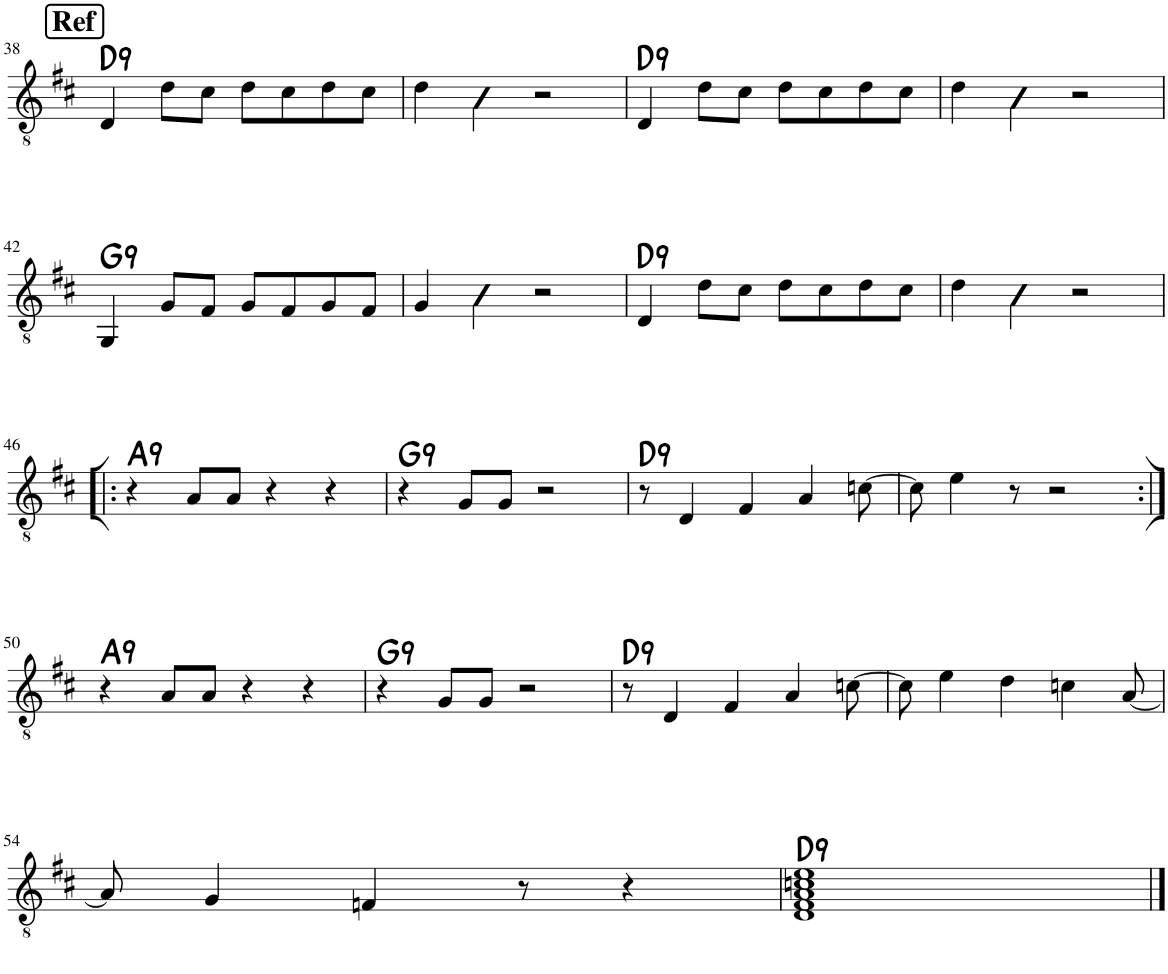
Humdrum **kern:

**kern	**harte
*part1	*part1
*staff1	*
*I"Classical Guitar	*
*I'Guit.	*
!!LO:PB:g=z
*clefGv2	*
*k[f#c#]	*
*M4/4	*
!!LO:REH:place=s1:a:B:rj:fs=14:t=Ref
=38	=38
!	!LO:H:kt=9
4D/	D:9
8d\L	.
8c#\J	.
8d\L	.
8c#\	.
8d\	.
8c#\J	.
=39	=39
4d\	.
4d\	.
2r	.
=40	=40
!	!LO:H:kt=9
4D/	D:9
8d\L	.
8c#\J	.
8d\L	.
8c#\	.
8d\	.
8c#\J	.
=41	=41
4d\	.
4d\	.
2r	.
!!LO:LB:g=z
=42	=42
!	!LO:H:kt=9
4GG/	G:9
8G/L	.
8F#/J	.
8G/L	.
8F#/	.
8G/	.
8F#/J	.
=43	=43
4G/	.
4G\	.
2r	.
=44	=44
!	!LO:H:kt=9
4D/	D:9
8d\L	.
8c#\J	.
8d\L	.
8c#\	.
8d\	.
8c#\J	.
=45	=45
4d\	.
4d\	.
2r	.
!!LO:LB:g=z
=46!|:	=46!|:
!	!LO:H:kt=9
4r	A:9
8A/L	.
8A/J	.
4r	.
4r	.
=47	=47
!	!LO:H:kt=9
4r	G:9
8G/L	.
8G/J	.
2r	.
=48	=48
!	!LO:H:kt=9
8r	D:9
4D/	.
4F#/	.
4A/	.
[8cn\	.
=49	=49
8c\]	.
4e\	.
8r	.
2r	.
!!LO:LB:g=z
=50:|!	=50:|!
!	!LO:H:kt=9
4r	A:9
8A/L	.
8A/J	.
4r	.
4r	.
=51	=51
!	!LO:H:kt=9
4r	G:9
8G/L	.
8G/J	.
2r	.
=52	=52
!	!LO:H:kt=9
8r	D:9
4D/	.
4F#/	.
4A/	.
[8cn\	.
=53	=53
8c\]	.
4e\	.
4d\	.
4cn\	.
[8A/	.
!!LO:LB:g=z
=54	=54
8A/]	.
4G/	.
4Fn/	.
8r	.
4r	.
=55	=55
!	!LO:H:kt=9
1D 1F# 1A 1cn 1e	D:9
==	==
*-	*-
